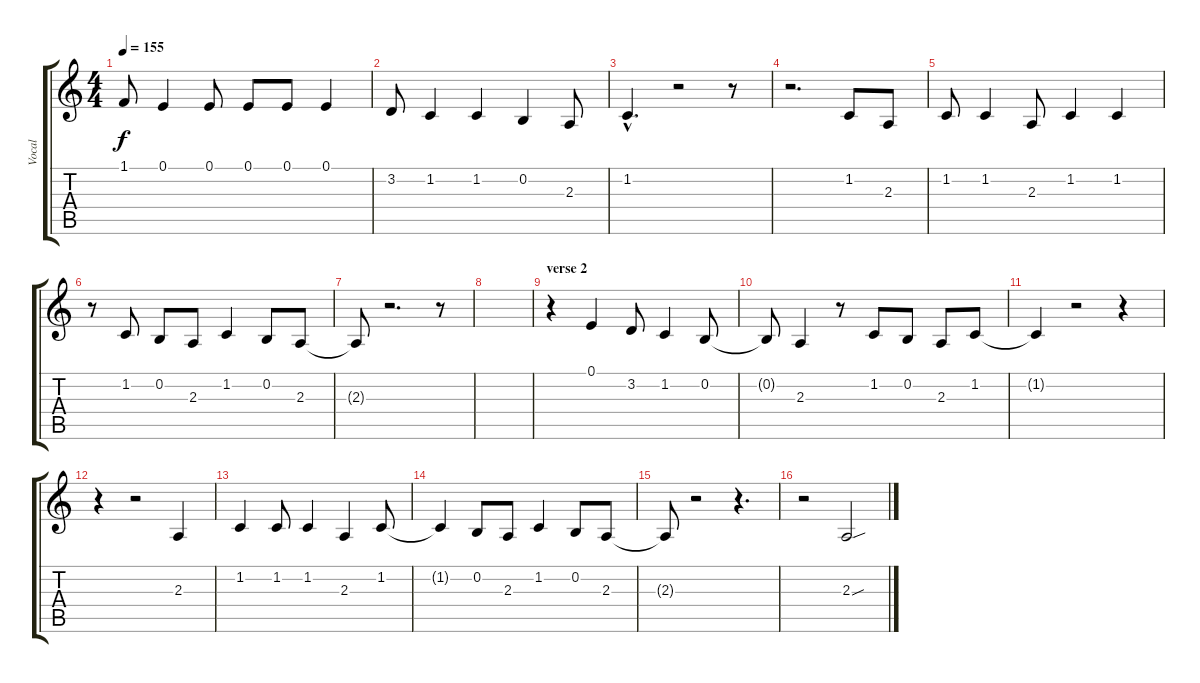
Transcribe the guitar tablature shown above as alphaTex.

\track ("Vocal" "Vocal") {instrument lead5charang}
\staff {score tabs}
\tuning (E4 B3 G3 D3 A2 E2) {hide}
\ts (4 4)
\tempo 155
\clef g2
\ks c
1.1.8{dy f} 0.1.4 0.1.8 0.1.8 0.1.8 0.1.4 |
3.2.8 1.2.4 1.2.4 0.2.4 2.3.8 |
1.2{hac}.4{d} r.2 r.8 |
r.2{d} 1.2.8 2.3.8 |
1.2.8 1.2.4 2.3.8 1.2.4 1.2.4 |
r.8 1.2.8 0.2.8 2.3.8 1.2.4 0.2.8 2.3.8 |
2.3{t}.8 r.2{d} r.8 |
|
\section ("" "verse 2")
r.4 0.1.4 3.2.8 1.2.4 0.2.8 |
0.2{t}.8 2.3.4 r.8 1.2.8 0.2.8 2.3.8 1.2.8 |
1.2{t}.4 r.2 r.4 |
r.4 r.2 2.3.4 |
1.2.4 1.2.8 1.2.4 2.3.4 1.2.8 |
1.2{t}.4 0.2.8 2.3.8 1.2.4 0.2.8 2.3.8 |
2.3{t}.8 r.2 r.4{d} |
r.2 2.3{sou}.2
